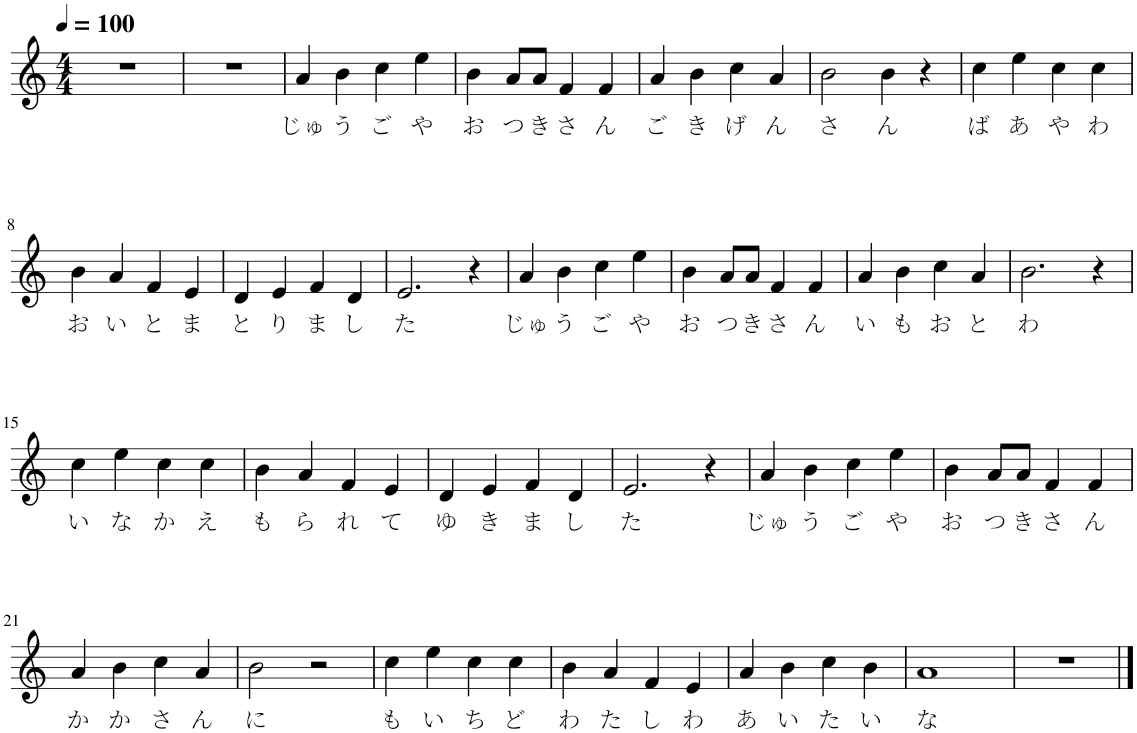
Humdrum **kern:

**kern	**text
*part1	*part1
*staff1	*staff1
*I"ピアノ	*
*clefG2	*
*k[]	*
*M4/4	*
*MM100	*
=1	=1
1r	.
=2	=2
1r	.
=3	=3
!	!LO:LY:b
4a/	じゅ
!	!LO:LY:b
4b\	う
!	!LO:LY:b
4cc\	ご
!	!LO:LY:b
4ee\	や
=4	=4
!	!LO:LY:b
4b\	お
!	!LO:LY:b
8a/L	つ
!	!LO:LY:b
8a/J	き
!	!LO:LY:b
4f/	さ
!	!LO:LY:b
4f/	ん
=5	=5
!	!LO:LY:b
4a/	ご
!	!LO:LY:b
4b\	き
!	!LO:LY:b
4cc\	げ
!	!LO:LY:b
4a/	ん
=6	=6
!	!LO:LY:b
2b\	さ
!	!LO:LY:b
4b\	ん
4r	.
=7	=7
!	!LO:LY:b
4cc\	ば
!	!LO:LY:b
4ee\	あ
!	!LO:LY:b
4cc\	や
!	!LO:LY:b
4cc\	わ
!!LO:LB:g=z
=8	=8
!	!LO:LY:b
4b\	お
!	!LO:LY:b
4a/	い
!	!LO:LY:b
4f/	と
!	!LO:LY:b
4e/	ま
=9	=9
!	!LO:LY:b
4d/	と
!	!LO:LY:b
4e/	り
!	!LO:LY:b
4f/	ま
!	!LO:LY:b
4d/	し
=10	=10
!	!LO:LY:b
2.e/	た
4r	.
=11	=11
!	!LO:LY:b
4a/	じゅ
!	!LO:LY:b
4b\	う
!	!LO:LY:b
4cc\	ご
!	!LO:LY:b
4ee\	や
=12	=12
!	!LO:LY:b
4b\	お
!	!LO:LY:b
8a/L	つ
!	!LO:LY:b
8a/J	き
!	!LO:LY:b
4f/	さ
!	!LO:LY:b
4f/	ん
=13	=13
!	!LO:LY:b
4a/	い
!	!LO:LY:b
4b\	も
!	!LO:LY:b
4cc\	お
!	!LO:LY:b
4a/	と
=14	=14
!	!LO:LY:b
2.b\	わ
4r	.
!!LO:LB:g=z
=15	=15
!	!LO:LY:b
4cc\	い
!	!LO:LY:b
4ee\	な
!	!LO:LY:b
4cc\	か
!	!LO:LY:b
4cc\	え
=16	=16
!	!LO:LY:b
4b\	も
!	!LO:LY:b
4a/	ら
!	!LO:LY:b
4f/	れ
!	!LO:LY:b
4e/	て
=17	=17
!	!LO:LY:b
4d/	ゆ
!	!LO:LY:b
4e/	き
!	!LO:LY:b
4f/	ま
!	!LO:LY:b
4d/	し
=18	=18
!	!LO:LY:b
2.e/	た
4r	.
=19	=19
!	!LO:LY:b
4a/	じゅ
!	!LO:LY:b
4b\	う
!	!LO:LY:b
4cc\	ご
!	!LO:LY:b
4ee\	や
=20	=20
!	!LO:LY:b
4b\	お
!	!LO:LY:b
8a/L	つ
!	!LO:LY:b
8a/J	き
!	!LO:LY:b
4f/	さ
!	!LO:LY:b
4f/	ん
!!LO:LB:g=z
=21	=21
!	!LO:LY:b
4a/	か
!	!LO:LY:b
4b\	か
!	!LO:LY:b
4cc\	さ
!	!LO:LY:b
4a/	ん
=22	=22
!	!LO:LY:b
2b\	に
2r	.
=23	=23
!	!LO:LY:b
4cc\	も
!	!LO:LY:b
4ee\	い
!	!LO:LY:b
4cc\	ち
!	!LO:LY:b
4cc\	ど
=24	=24
!	!LO:LY:b
4b\	わ
!	!LO:LY:b
4a/	た
!	!LO:LY:b
4f/	し
!	!LO:LY:b
4e/	わ
=25	=25
!	!LO:LY:b
4a/	あ
!	!LO:LY:b
4b\	い
!	!LO:LY:b
4cc\	た
!	!LO:LY:b
4b\	い
=26	=26
!	!LO:LY:b
1a	な
=27	=27
1r	.
==	==
*-	*-
